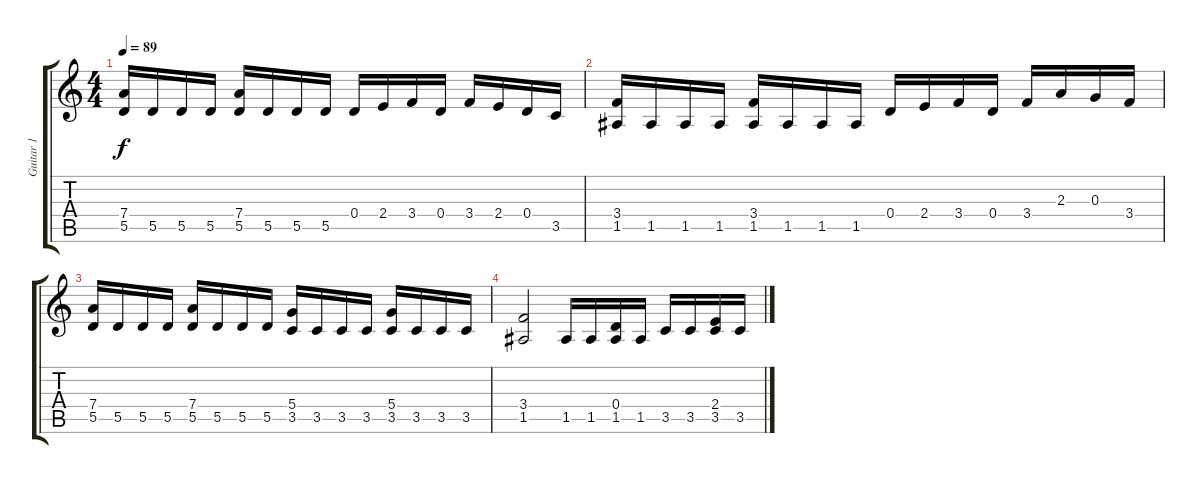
\track ("Guitar 1" "Guitar 1") {instrument overdrivenguitar}
\staff {score tabs}
\tuning (E4 B3 G3 D3 A2 D2) {hide}
\ts (4 4)
\tempo 89
\clef g2
\ks c
(7.4 5.5).16{dy f} 5.5.16 5.5.16 5.5.16 (7.4 5.5).16 5.5.16 5.5.16 5.5.16 0.4.16 2.4.16 3.4.16 0.4.16 3.4.16 2.4.16 0.4.16 3.5.16 |
(3.4 1.5).16 1.5.16 1.5.16 1.5.16 (3.4 1.5).16 1.5.16 1.5.16 1.5.16 0.4.16 2.4.16 3.4.16 0.4.16 3.4.16 2.3.16 0.3.16 3.4.16 |
(7.4 5.5).16 5.5.16 5.5.16 5.5.16 (7.4 5.5).16 5.5.16 5.5.16 5.5.16 (5.4 3.5).16 3.5.16 3.5.16 3.5.16 (5.4 3.5).16 3.5.16 3.5.16 3.5.16 |
(3.4 1.5).2 1.5.16 1.5.16 (0.4 1.5).16 1.5.16 3.5.16 3.5.16 (2.4 3.5).16 3.5.16
